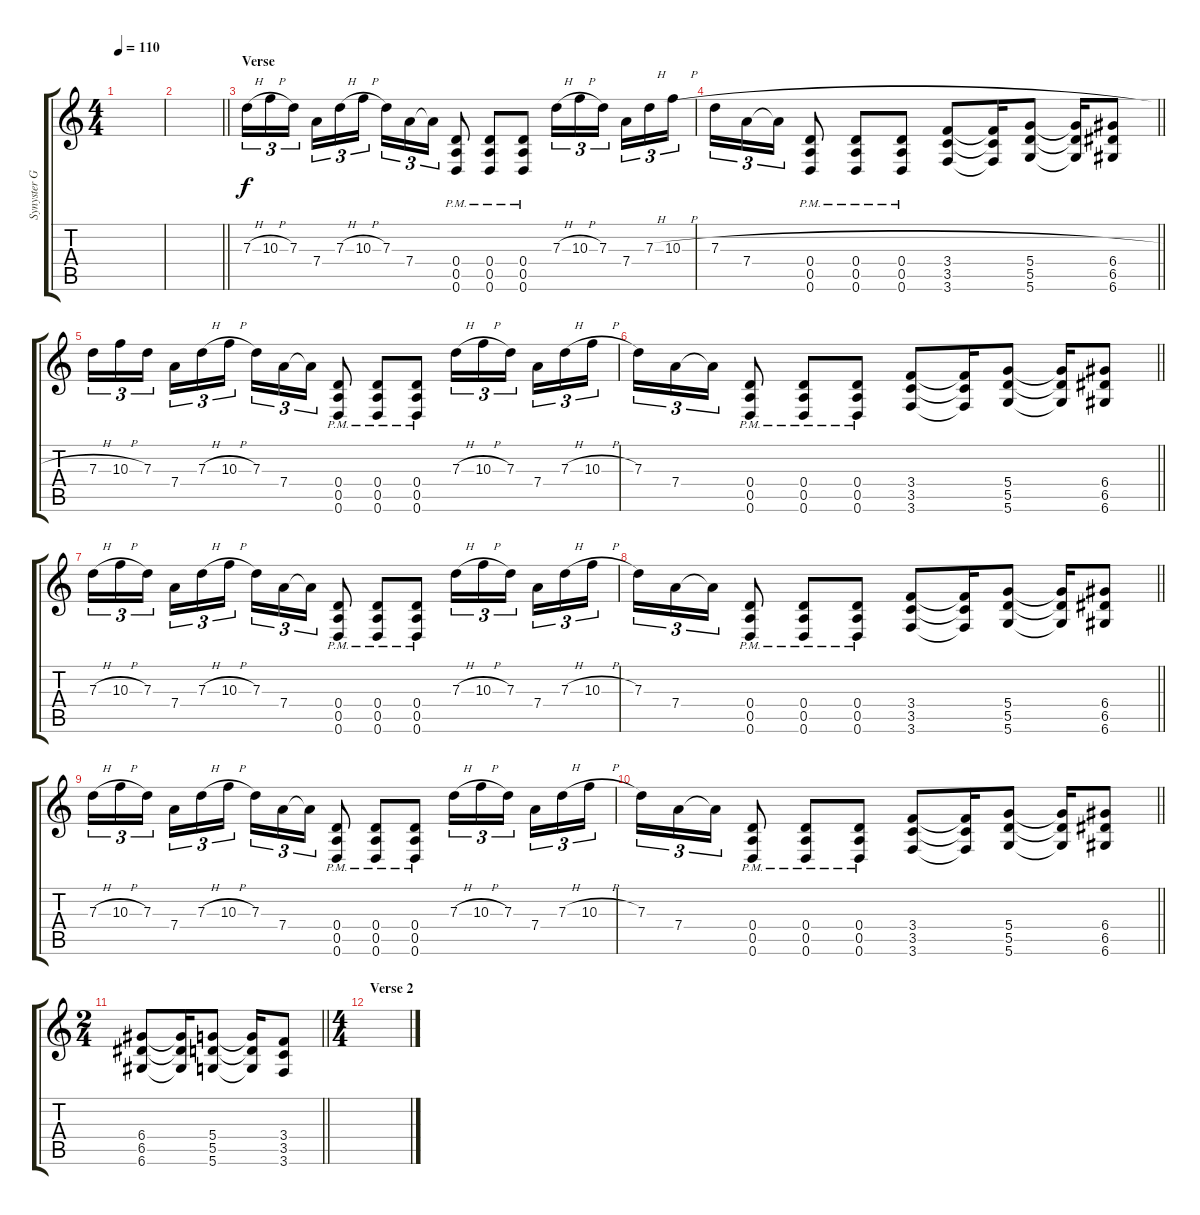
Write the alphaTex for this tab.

\track ("Synyster Gates - Extra" "Synyster G") {instrument overdrivenguitar}
\staff {score tabs}
\tuning (E4 B3 G3 D3 A2 D2) {hide}
\ts (4 4)
\tempo 110
\clef g2
\ks c
|
\barLineRight lightlight
|
\section ("" "Verse ")
7.3{h}.16{tu (3 2) volume 12} 10.3{h}.16{tu (3 2)} 7.3.16{tu (3 2) beam splitsecondary} 7.4.16{tu (3 2)} 7.3{h}.16{tu (3 2)} 10.3{h}.16{tu (3 2)} 7.3.16{tu (3 2)} 7.4.16{tu (3 2)} 7.4{t}.16{tu (3 2)} (0.4{pm} 0.5{pm} 0.6{pm}).8 (0.4{pm} 0.5{pm} 0.6{pm}).8 (0.4{pm} 0.5{pm} 0.6{pm}).8 7.3{h}.16{tu (3 2)} 10.3{h}.16{tu (3 2)} 7.3.16{tu (3 2) beam splitsecondary} 7.4.16{tu (3 2)} 7.3{h}.16{tu (3 2)} 10.3{h}.16{tu (3 2)} |
\barLineRight lightlight
7.3{h}.16{tu (3 2)} 7.4.16{tu (3 2)} 7.4{t}.16{tu (3 2)} (0.4{pm} 0.5{pm} 0.6{pm}).8 (0.4{pm} 0.5{pm} 0.6{pm}).8 (0.4{pm} 0.5{pm} 0.6{pm}).8 (3.4 3.5 3.6).8 (3.4{t} 3.5{t} 3.6{t}).16 (5.4 5.5 5.6).8 (5.4{t} 5.5{t} 5.6{t}).16 (6.4 6.5 6.6).8 |
7.3{h}.16{tu (3 2)} 10.3{h}.16{tu (3 2)} 7.3.16{tu (3 2) beam splitsecondary} 7.4.16{tu (3 2)} 7.3{h}.16{tu (3 2)} 10.3{h}.16{tu (3 2)} 7.3.16{tu (3 2)} 7.4.16{tu (3 2)} 7.4{t}.16{tu (3 2)} (0.4{pm} 0.5{pm} 0.6{pm}).8 (0.4{pm} 0.5{pm} 0.6{pm}).8 (0.4{pm} 0.5{pm} 0.6{pm}).8 7.3{h}.16{tu (3 2)} 10.3{h}.16{tu (3 2)} 7.3.16{tu (3 2) beam splitsecondary} 7.4.16{tu (3 2)} 7.3{h}.16{tu (3 2)} 10.3{h}.16{tu (3 2)} |
\barLineRight lightlight
7.3.16{tu (3 2)} 7.4.16{tu (3 2)} 7.4{t}.16{tu (3 2)} (0.4{pm} 0.5{pm} 0.6{pm}).8 (0.4{pm} 0.5{pm} 0.6{pm}).8 (0.4{pm} 0.5{pm} 0.6{pm}).8 (3.4 3.5 3.6).8 (3.4{t} 3.5{t} 3.6{t}).16 (5.4 5.5 5.6).8 (5.4{t} 5.5{t} 5.6{t}).16 (6.4 6.5 6.6).8 |
7.3{h}.16{tu (3 2)} 10.3{h}.16{tu (3 2)} 7.3.16{tu (3 2) beam splitsecondary} 7.4.16{tu (3 2)} 7.3{h}.16{tu (3 2)} 10.3{h}.16{tu (3 2)} 7.3.16{tu (3 2)} 7.4.16{tu (3 2)} 7.4{t}.16{tu (3 2)} (0.4{pm} 0.5{pm} 0.6{pm}).8 (0.4{pm} 0.5{pm} 0.6{pm}).8 (0.4{pm} 0.5{pm} 0.6{pm}).8 7.3{h}.16{tu (3 2)} 10.3{h}.16{tu (3 2)} 7.3.16{tu (3 2) beam splitsecondary} 7.4.16{tu (3 2)} 7.3{h}.16{tu (3 2)} 10.3{h}.16{tu (3 2)} |
\barLineRight lightlight
7.3.16{tu (3 2)} 7.4.16{tu (3 2)} 7.4{t}.16{tu (3 2)} (0.4{pm} 0.5{pm} 0.6{pm}).8 (0.4{pm} 0.5{pm} 0.6{pm}).8 (0.4{pm} 0.5{pm} 0.6{pm}).8 (3.4 3.5 3.6).8 (3.4{t} 3.5{t} 3.6{t}).16 (5.4 5.5 5.6).8 (5.4{t} 5.5{t} 5.6{t}).16 (6.4 6.5 6.6).8 |
7.3{h}.16{tu (3 2)} 10.3{h}.16{tu (3 2)} 7.3.16{tu (3 2) beam splitsecondary} 7.4.16{tu (3 2)} 7.3{h}.16{tu (3 2)} 10.3{h}.16{tu (3 2)} 7.3.16{tu (3 2)} 7.4.16{tu (3 2)} 7.4{t}.16{tu (3 2)} (0.4{pm} 0.5{pm} 0.6{pm}).8 (0.4{pm} 0.5{pm} 0.6{pm}).8 (0.4{pm} 0.5{pm} 0.6{pm}).8 7.3{h}.16{tu (3 2)} 10.3{h}.16{tu (3 2)} 7.3.16{tu (3 2) beam splitsecondary} 7.4.16{tu (3 2)} 7.3{h}.16{tu (3 2)} 10.3{h}.16{tu (3 2)} |
\barLineRight lightlight
7.3.16{tu (3 2)} 7.4.16{tu (3 2)} 7.4{t}.16{tu (3 2)} (0.4{pm} 0.5{pm} 0.6{pm}).8 (0.4{pm} 0.5{pm} 0.6{pm}).8 (0.4{pm} 0.5{pm} 0.6{pm}).8 (3.4 3.5 3.6).8 (3.4{t} 3.5{t} 3.6{t}).16 (5.4 5.5 5.6).8 (5.4{t} 5.5{t} 5.6{t}).16 (6.4 6.5 6.6).8 |
\ts (2 4)
\barLineRight lightlight
(6.4 6.5 6.6).8 (6.4{t} 6.5{t} 6.6{t}).16 (5.4 5.5 5.6).8 (5.4{t} 5.5{t} 5.6{t}).16 (3.4 3.5 3.6).8 |
\ts (4 4)
\section ("" "Verse 2")
